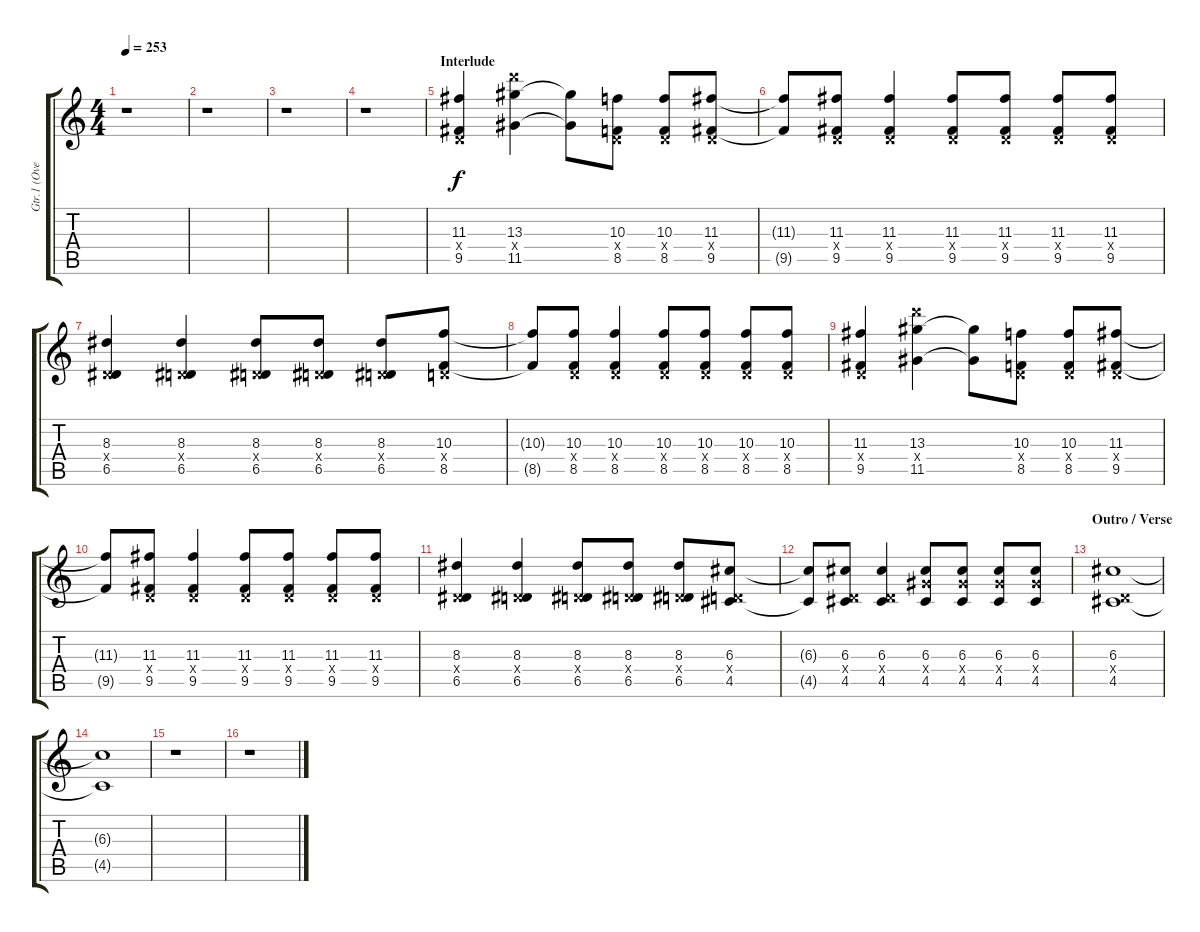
\track ("Gtr.1 (Overdriven)" "Gtr.1 (Ove") {instrument overdrivenguitar}
\staff {score tabs}
\tuning (E4 B3 G3 D3 A2 E2) {hide}
\ts (4 4)
\tempo 253
\clef g2
\ks c
r.1{dy f} |
r.1 |
r.1 |
r.1 |
\section ("" "Interlude")
(11.3 0.4{x} 9.5).4 (13.3 24.4{x} 11.5).4 (13.3{t} 11.5{t}).8 (10.3 0.4{x} 8.5).8 (10.3 0.4{x} 8.5).8 (11.3 0.4{x} 9.5).8 |
(11.3{t} 9.5{t}).8 (11.3 0.4{x} 9.5).8 (11.3 0.4{x} 9.5).4 (11.3 0.4{x} 9.5).8 (11.3 0.4{x} 9.5).8 (11.3 0.4{x} 9.5).8 (11.3 0.4{x} 9.5).8 |
(8.3 0.4{x} 6.5).4 (8.3 0.4{x} 6.5).4 (8.3 0.4{x} 6.5).8 (8.3 0.4{x} 6.5).8 (8.3 0.4{x} 6.5).8 (10.3 0.4{x} 8.5).8 |
(10.3{t} 8.5{t}).8 (10.3 0.4{x} 8.5).8 (10.3 0.4{x} 8.5).4 (10.3 0.4{x} 8.5).8 (10.3 0.4{x} 8.5).8 (10.3 0.4{x} 8.5).8 (10.3 0.4{x} 8.5).8 |
(11.3 0.4{x} 9.5).4 (13.3 24.4{x} 11.5).4 (13.3{t} 11.5{t}).8 (10.3 0.4{x} 8.5).8 (10.3 0.4{x} 8.5).8 (11.3 0.4{x} 9.5).8 |
(11.3{t} 9.5{t}).8 (11.3 0.4{x} 9.5).8 (11.3 0.4{x} 9.5).4 (11.3 0.4{x} 9.5).8 (11.3 0.4{x} 9.5).8 (11.3 0.4{x} 9.5).8 (11.3 0.4{x} 9.5).8 |
(8.3 0.4{x} 6.5).4 (8.3 0.4{x} 6.5).4 (8.3 0.4{x} 6.5).8 (8.3 0.4{x} 6.5).8 (8.3 0.4{x} 6.5).8 (6.3 0.4{x} 4.5).8 |
(6.3{t} 4.5{t}).8 (6.3 0.4{x} 4.5).8 (6.3 0.4{x} 4.5).4 (6.3 6.4{x} 4.5).8 (6.3 6.4{x} 4.5).8 (6.3 6.4{x} 4.5).8 (6.3 6.4{x} 4.5).8 |
\section ("" "Outro / Verse")
(6.3 0.4{x} 4.5).1{volume 0} |
(6.3{t} 4.5{t}).1 |
r.1{volume 16} |
r.1
